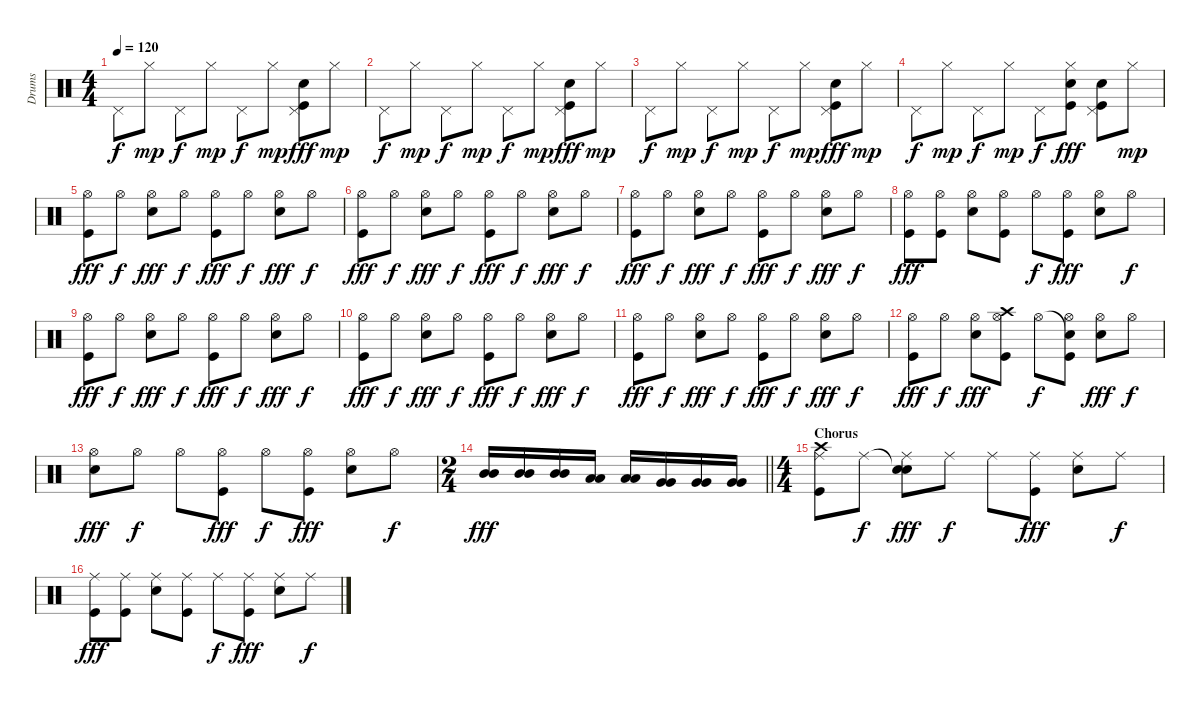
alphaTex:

\track ("Drums" "Drums") {instrument percussion}
\staff {score}
\articulation defaults
\ts (4 4)
\tempo 120
\clef neutral
\ks c "Pedal Hi-Hat (hit)".8{dy f} "Hi-Hat (closed)".8{dy mp} "Pedal Hi-Hat (hit)".8{dy f} "Hi-Hat (closed)".8{dy mp} "Pedal Hi-Hat (hit)".8{dy f} "Hi-Hat (closed)".8{dy mp}
("Pedal Hi-Hat (hit)" "Snare (hit) 2" "Kick (hit)").8{dy fff} "Hi-Hat (closed)".8{dy mp} |
"Pedal Hi-Hat (hit)".8{dy f} "Hi-Hat (closed)".8{dy mp} "Pedal Hi-Hat (hit)".8{dy f} "Hi-Hat (closed)".8{dy mp} "Pedal Hi-Hat (hit)".8{dy f} "Hi-Hat (closed)".8{dy mp} ("Pedal Hi-Hat (hit)" "Snare (hit) 2" "Kick (hit)").8{dy fff} "Hi-Hat (closed)".8{dy mp} |
"Pedal Hi-Hat (hit)".8{dy f} "Hi-Hat (closed)".8{dy mp} "Pedal Hi-Hat (hit)".8{dy f} "Hi-Hat (closed)".8{dy mp} "Pedal Hi-Hat (hit)".8{dy f} "Hi-Hat (closed)".8{dy mp} ("Pedal Hi-Hat (hit)" "Snare (hit) 2" "Kick (hit)").8{dy fff} "Hi-Hat (closed)".8{dy mp} |
"Pedal Hi-Hat (hit)".8{dy f} "Hi-Hat (closed)".8{dy mp} "Pedal Hi-Hat (hit)".8{dy f} "Hi-Hat (closed)".8{dy mp} "Pedal Hi-Hat (hit)".8{dy f} ("Hi-Hat (closed)" "Snare (hit) 2" "Kick (hit)").8{dy fff} ("Pedal Hi-Hat (hit)" "Snare (hit) 2" "Kick (hit)").8 "Hi-Hat (closed)".8{dy mp} |
("Hi-Hat (open)" "Kick (hit)").8{dy fff} "Hi-Hat (open)".8{dy f} ("Hi-Hat (open)" "Snare (hit) 2").8{dy fff} "Hi-Hat (open)".8{dy f} ("Hi-Hat (open)" "Kick (hit)").8{dy fff} "Hi-Hat (open)".8{dy f} ("Hi-Hat (open)" "Snare (hit) 2").8{dy fff} "Hi-Hat (open)".8{dy f} |
("Hi-Hat (open)" "Kick (hit)").8{dy fff} "Hi-Hat (open)".8{dy f} ("Hi-Hat (open)" "Snare (hit) 2").8{dy fff} "Hi-Hat (open)".8{dy f} ("Hi-Hat (open)" "Kick (hit)").8{dy fff} "Hi-Hat (open)".8{dy f} ("Hi-Hat (open)" "Snare (hit) 2").8{dy fff} "Hi-Hat (open)".8{dy f} |
("Hi-Hat (open)" "Kick (hit)").8{dy fff} "Hi-Hat (open)".8{dy f} ("Hi-Hat (open)" "Snare (hit) 2").8{dy fff} "Hi-Hat (open)".8{dy f} ("Hi-Hat (open)" "Kick (hit)").8{dy fff} "Hi-Hat (open)".8{dy f} ("Hi-Hat (open)" "Snare (hit) 2").8{dy fff} "Hi-Hat (open)".8{dy f} |
("Hi-Hat (open)" "Kick (hit)").8{dy fff} ("Hi-Hat (open)" "Kick (hit)").8 ("Hi-Hat (open)" "Snare (hit) 2").8 ("Hi-Hat (open)" "Kick (hit)").8 "Hi-Hat (open)".8{dy f} ("Hi-Hat (open)" "Kick (hit)").8{dy fff} ("Hi-Hat (open)" "Snare (hit) 2").8 "Hi-Hat (open)".8{dy f} |
("Hi-Hat (open)" "Kick (hit)").8{dy fff} "Hi-Hat (open)".8{dy f} ("Hi-Hat (open)" "Snare (hit) 2").8{dy fff} "Hi-Hat (open)".8{dy f} ("Hi-Hat (open)" "Kick (hit)").8{dy fff} "Hi-Hat (open)".8{dy f} ("Hi-Hat (open)" "Snare (hit) 2").8{dy fff} "Hi-Hat (open)".8{dy f} |
("Hi-Hat (open)" "Kick (hit)").8{dy fff} "Hi-Hat (open)".8{dy f} ("Hi-Hat (open)" "Snare (hit) 2").8{dy fff} "Hi-Hat (open)".8{dy f} ("Hi-Hat (open)" "Kick (hit)").8{dy fff} "Hi-Hat (open)".8{dy f} ("Hi-Hat (open)" "Snare (hit) 2").8{dy fff} "Hi-Hat (open)".8{dy f} |
("Hi-Hat (open)" "Kick (hit)").8{dy fff} "Hi-Hat (open)".8{dy f} ("Hi-Hat (open)" "Snare (hit) 2").8{dy fff} "Hi-Hat (open)".8{dy f} ("Hi-Hat (open)" "Kick (hit)").8{dy fff} "Hi-Hat (open)".8{dy f} ("Hi-Hat (open)" "Snare (hit) 2").8{dy fff} "Hi-Hat (open)".8{dy f} |
("Hi-Hat (open)" "Kick (hit)").8{dy fff} "Hi-Hat (open)".8{dy f} ("Hi-Hat (open)" "Snare (hit) 2").8{dy fff} ("Crash high (hit)" "Hi-Hat (open)" "Kick (hit)").8 "Hi-Hat (open)".8{dy f} ("Snare (hit)"{t} "Hi-Hat (open)" "Kick (hit)").8 ("Hi-Hat (open)" "Snare (hit) 2").8{dy fff} "Hi-Hat (open)".8{dy f} |
("Hi-Hat (open)" "Snare (hit) 2").8{dy fff} "Hi-Hat (open)".8{dy f} "Hi-Hat (open)".8 ("Hi-Hat (open)" "Kick (hit)").8{dy fff} "Hi-Hat (open)".8{dy f} ("Hi-Hat (open)" "Kick (hit)").8{dy fff} ("Hi-Hat (open)" "Snare (hit) 2").8 "Hi-Hat (open)".8{dy f} |
\ts (2 4)
\barLineRight lightlight
("Mid Tom (hit)" "Mid Tom (hit)").16{dy fff} ("Mid Tom (hit)" "Mid Tom (hit)").16 ("Mid Tom (hit)" "Mid Tom (hit)").16 ("Low Tom (hit)" "Low Tom (hit)").16 ("Low Tom (hit)" "Low Tom (hit)").16 ("Very Low Tom (hit)" "Very Low Tom (hit)").16 ("Very Low Tom (hit)" "Very Low Tom (hit)").16 ("Very Low Tom (hit)" "Very Low Tom (hit)").16 |
\ts (4 4)
\section ("" "Chorus")
("Crash high (hit)" "Ride (middle)" "Kick (hit)").8 "Ride (middle)".8{dy f} ("Snare (hit)"{t} "Ride (middle)" "Snare (hit) 2").8{dy fff} "Ride (middle)".8{dy f} "Ride (middle)".8 ("Ride (middle)" "Kick (hit)").8{dy fff} ("Ride (middle)" "Snare (hit) 2").8 "Ride (middle)".8{dy f} |
("Ride (middle)" "Kick (hit)").8{dy fff} ("Ride (middle)" "Kick (hit)").8 ("Ride (middle)" "Snare (hit) 2").8 ("Ride (middle)" "Kick (hit)").8 "Ride (middle)".8{dy f} ("Ride (middle)" "Kick (hit)").8{dy fff} ("Ride (middle)" "Snare (hit) 2").8 "Ride (middle)".8{dy f}
